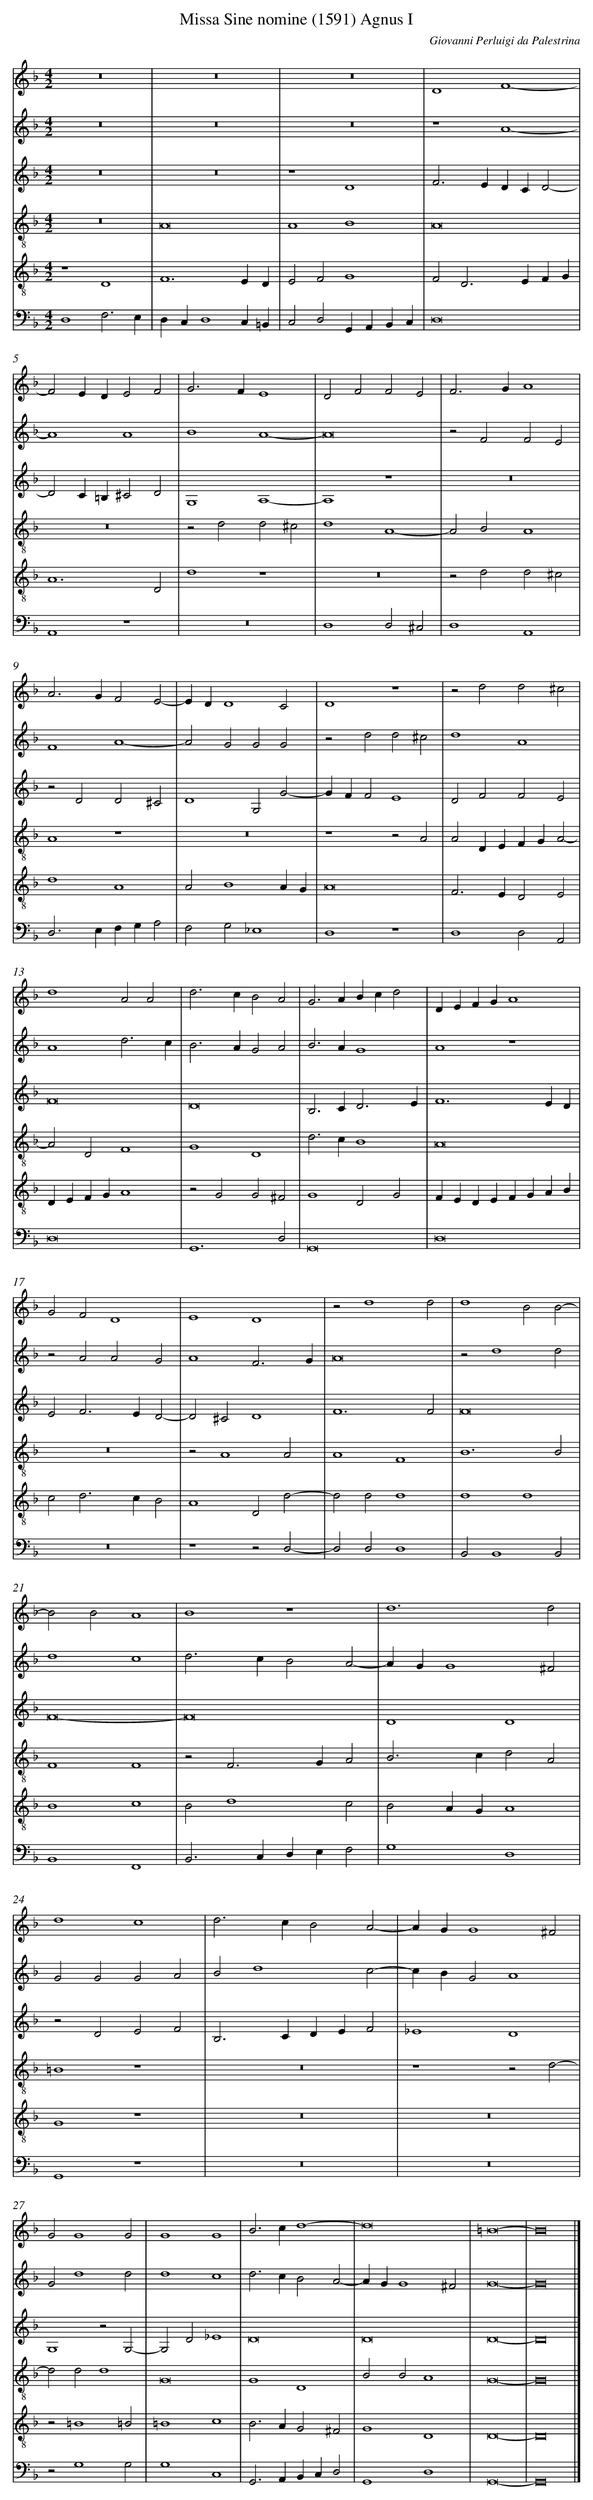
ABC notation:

X:1
T: Missa Sine nomine (1591) Agnus I
C: Giovanni Perluigi da Palestrina
L: 1/4
M: 4/2
V: 1 clef=treble
V: 2 clef=treble
V: 3 clef=treble
V: 4 clef=treble-8
V: 5 clef=treble-8
V: 6 clef=bass
K: F
[V:1] z8 |
[V:2] z8 |
[V:3] z8 |
[V:4] z8 |
[V:5] z4D4 |
[V:6] D,4F,3E, |
[V:1] z8 |
[V:2] z8 |
[V:3] z8 |
[V:4] A8 |
[V:5] F6ED |
[V:6] D,C,D,4C,=B,, |
[V:1] z8 |
[V:2] z8 |
[V:3] z4D4 |
[V:4] A4B4 |
[V:5] E2F2G4 |
[V:6] C,2D,2G,,A,,B,,C, |
[V:1] D4F4- |
[V:2] z4A4- |
[V:3] F2>E2DCD2- |
[V:4] A8 |
[V:5] F2D2>E2FG |
[V:6] D,8 |
[V:1] F2EDE2F2 |
[V:2] A4A4 |
[V:3] D2C=B,^C2D2 |
[V:4] z8 |
[V:5] A6D2 |
[V:6] A,,4z4 |
[V:1] G2>F2E4 |
[V:2] B4A4- |
[V:3] G,4A,4- |
[V:4] z2d2d2^c2 |
[V:5] d4z4 |
[V:6] z8 |
[V:1] D2F2F2E2 |
[V:2] A8 |
[V:3] A,4z4 |
[V:4] d4A4- |
[V:5] z8 |
[V:6] D,4D,2^C,2 |
[V:1] F2>G2A4 |
[V:2] z2F2F2E2 |
[V:3] z8 |
[V:4] A2B2A4 |
[V:5] z2d2d2^c2 |
[V:6] D,4A,,4 |
[V:1] A2>G2F2E2- |
[V:2] F4A4- |
[V:3] z2D2D2^C2 |
[V:4] A4z4 |
[V:5] d4A4 |
[V:6] D,2>E,2F,G,A,2 |
[V:1] EDD4C2 |
[V:2] A2G2G2G2 |
[V:3] D4G,2G2- |
[V:4] z8 |
[V:5] A2B4AG |
[V:6] F,2G,2_E,4 |
[V:1] D4z4 |
[V:2] z2d2d2^c2 |
[V:3] GFF2E4 |
[V:4] z4z2A2 |
[V:5] A8 |
[V:6] D,4z4 |
[V:1] z2d2d2^c2 |
[V:2] d4A4 |
[V:3] D2F2F2E2 |
[V:4] A2DEFGA2- |
[V:5] F2>E2D2E2 |
[V:6] D,4D,2A,,2 |
[V:1] d4A2A2 |
[V:2] A4d3c |
[V:3] F8 |
[V:4] A2D2F4 |
[V:5] DEFGA4 |
[V:6] D,8 |
[V:1] d2>c2B2A2 |
[V:2] B2>A2G2A2 |
[V:3] D8 |
[V:4] G4D4 |
[V:5] z2G2G2^F2 |
[V:6] G,,6D,2 |
[V:1] G2>A2Bcd2 |
[V:2] B2>A2G4 |
[V:3] B,2>C2D3E |
[V:4] d2>c2B4 |
[V:5] G4D2G2 |
[V:6] G,,8 |
[V:1] DEFGA4 |
[V:2] A4z4 |
[V:3] F6ED |
[V:4] A8 |
[V:5] FEDEFGAB |
[V:6] D,8 |
[V:1] G2F2D4 |
[V:2] z2A2A2G2 |
[V:3] E2F2>E2D2- |
[V:4] z8 |
[V:5] c2d2>c2B2 |
[V:6] z8 |
[V:1] E4D4 |
[V:2] A4F3G |
[V:3] D2^C2D4 |
[V:4] z2A4A2 |
[V:5] A4D2d2- |
[V:6] z4z2D,2- |
[V:1] z2d4d2 |
[V:2] A8 |
[V:3] F6F2 |
[V:4] A4F4 |
[V:5] d2d2d4 |
[V:6] D,2D,2D,4 |
[V:1] d4B2B2- |
[V:2] z2d4d2 |
[V:3] F8 |
[V:4] B6B2 |
[V:5] d4d4 |
[V:6] B,,2B,,4B,,2 |
[V:1] B2B2A4 |
[V:2] d4c4 |
[V:3] F8- |
[V:4] F4F4 |
[V:5] B4c4 |
[V:6] B,,4F,,4 |
[V:1] B4z4 |
[V:2] d2>c2B2A2- |
[V:3] F8 |
[V:4] z2F2>G2A2 |
[V:5] B2d4c2 |
[V:6] B,,2>C,2D,E,F,2 |
[V:1] d6d2 |
[V:2] AGG4^F2 |
[V:3] D4D4 |
[V:4] B2>c2d2A2 |
[V:5] B2AGA4 |
[V:6] G,4D,4 |
[V:1] d4c4 |
[V:2] G2G2G2A2 |
[V:3] z2D2E2F2 |
[V:4] =B4z4 |
[V:5] G4z4 |
[V:6] G,,4z4 |
[V:1] d2>c2B2A2- |
[V:2] B2d4c2- |
[V:3] B,2>C2DEF2 |
[V:4] z8 |
[V:5] z8 |
[V:6] z8 |
[V:1] AGG4^F2 |
[V:2] cBG2A4 |
[V:3] _E4D4 |
[V:4] z4z2d2- |
[V:5] z8 |
[V:6] z8 |
[V:1] G2G4G2 |
[V:2] G2d4d2 |
[V:3] G,4z2G,2- |
[V:4] d2d2d4 |
[V:5] z2=B4=B2 |
[V:6] z2G,4G,2 |
[V:1] G4G4 |
[V:2] d4c4 |
[V:3] G,2D2_E4 |
[V:4] G8 |
[V:5] =B4c4 |
[V:6] G,4C,4 |
[V:1] B2>c2d4- |
[V:2] d2>c2B2A2- |
[V:3] D8 |
[V:4] G4D4 |
[V:5] B2>A2G2^F2 |
[V:6] G,,2>A,,2B,,C,D,2 |
[V:1] d8 |
[V:2] AGG4^F2 |
[V:3] D8 |
[V:4] B2B2A4 |
[V:5] G4D4 |
[V:6] G,,4D,4 |
[V:1] =B8- |
[V:2] G8- |
[V:3] D8- |
[V:4] G8- |
[V:5] D8- |
[V:6] G,,8- |
[V:1] B8 |]
[V:2] G8 |]
[V:3] D8 |]
[V:4] G8 |]
[V:5] D8 |]
[V:6] G,,8 |]
